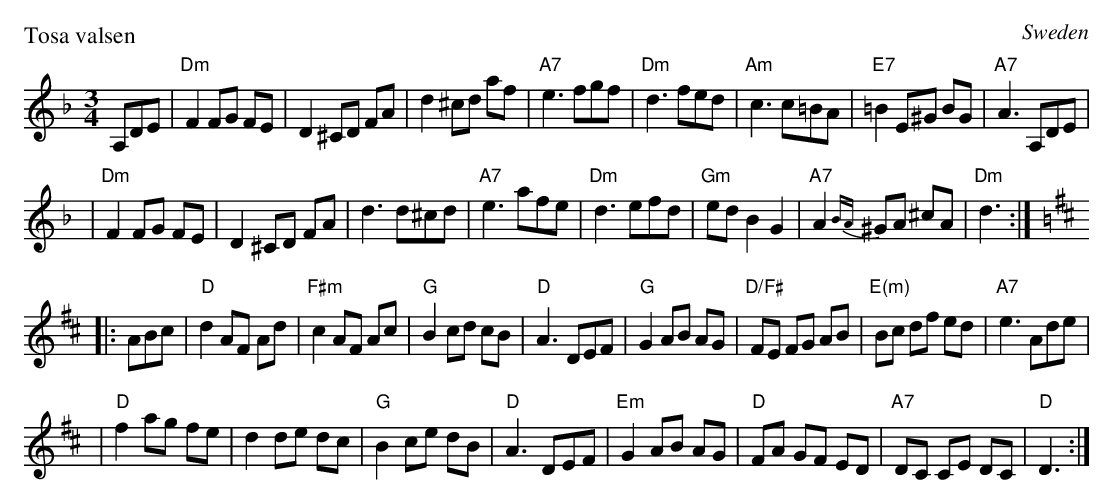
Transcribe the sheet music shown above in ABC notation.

X:1
P: Tosa valsen
O: Sweden
M: 3/4
L: 1/8
K: Dm
A,DE \
| "Dm"F2 FG FE | D2 ^CD FA | d2 ^cd af | "A7"e3 fgf \
| "Dm"d3 fed | "Am"c3 c=BA | "E7"=B2 E^G BG | "A7"A3 A,DE |
| "Dm"F2 FG FE | D2 ^CD FA | d3 d^cd | "A7"e3 afe \
| "Dm"d3 efd | "Gm"ed B2 G2 | "A7"A2{BA}^GA ^cA | "Dm"d3 :|
K: D
|: ABc \
| "D"d2 AF Ad | "F#m"c2 AF Ac | "G"B2 cd cB | "D"A3 DEF \
| "G"G2 AB AG | "D/F#"FE FG AB | "E(m)"Bc df ed | "A7"e3 Ade |
| "D"f2 ag fe | d2 de dc | "G"B2 ce dB | "D"A3 DEF \
| "Em"G2 AB AG | "D"FA GF ED | "A7"DC CE DC | "D"D3 :|
